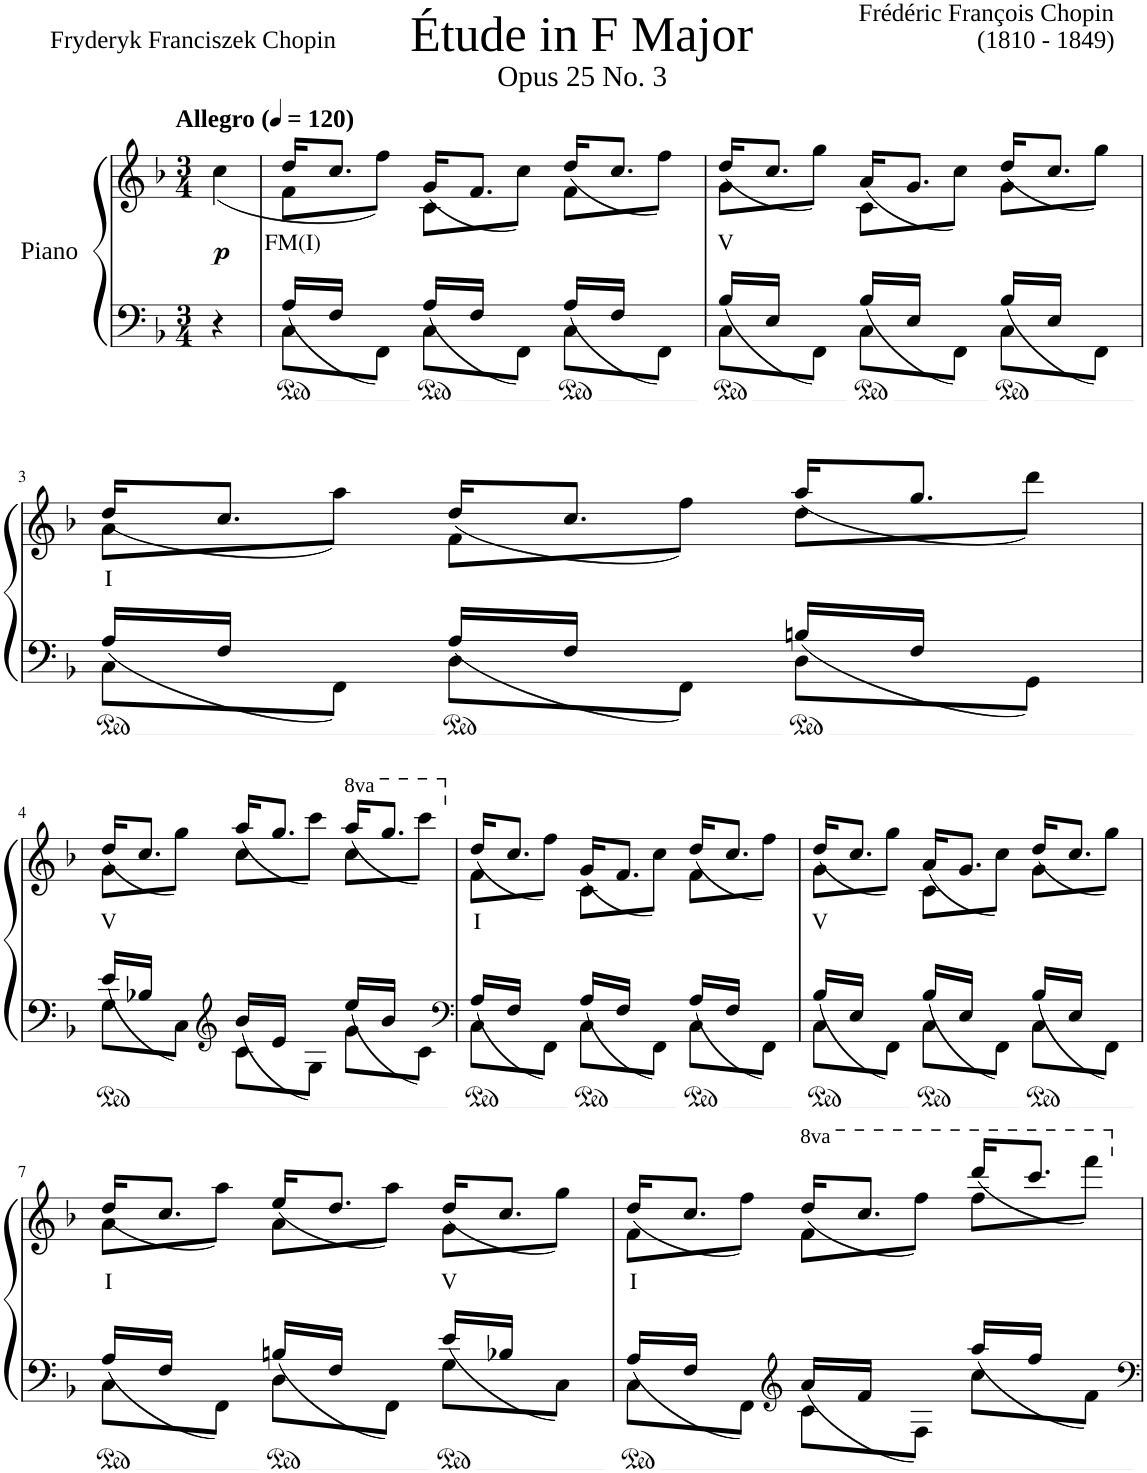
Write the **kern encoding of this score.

**kern	**kern	**text	**dynam
*part1	*part1	*part1	*part1
*staff2	*staff1	*staff1	*staff1/2
*I"Piano	*	*	*
*I'Pno	*	*	*
*clefF4	*clefG2	*	*
*k[b-]	*k[b-]	*	*
*M3/4	*M3/4	*	*
*MM120	*MM120	*	*
=	=	=	=
!	!LO:TX:a:B:t=Allegro	!	!
!	!	!	!LO:DY:b
4r	(4cc\	.	p
=1	=1	=1	=1
*^	*	*	*
!	!	!	!LO:LY:b	!
*	*	*^	*	*
16A/LL	8C\L	16dd/KL	8f\L	FM(I)	.
16F/JJ	.	8.cc/J	.	.	.
8ryy	8FF\J	.	8ff\J)	.	.
16A/LL	8C\L	(16g/KL	8c\L	.	.
16F/JJ	.	8.f/J	.	.	.
8ryy	8FF\J	.	8cc\J)	.	.
16A/LL	8C\L	(16dd/KL	8f\L	.	.
16F/JJ	.	8.cc/J	.	.	.
8ryy	8FF\J	.	8ff\J)	.	.
=2	=2	=2	=2	=2	=2
!	!	!	!	!LO:LY:b	!
16B-/LL	8C\L	(16dd/KL	8g\L	V	.
16E/JJ	.	8.cc/J	.	.	.
8ryy	8FF\J	.	8gg\J)	.	.
16B-/LL	8C\L	(16a/KL	8c\L	.	.
16E/JJ	.	8.g/J	.	.	.
8ryy	8FF\J	.	8cc\J)	.	.
16B-/LL	8C\L	(16dd/KL	8g\L	.	.
16E/JJ	.	8.cc/J	.	.	.
8ryy	8FF\J	.	8gg\J)	.	.
!!LO:LB:g=z	!!
=3	=3	=3	=3	=3	=3
!	!	!	!	!LO:LY:b	!
16A/LL	8C\L	(16dd/KL	8a\L	I	.
16F/JJ	.	8.cc/J	.	.	.
8ryy	8FF\J	.	8aa\J)	.	.
16A/LL	8D\L	(16dd/KL	8f\L	.	.
16F/JJ	.	8.cc/J	.	.	.
8ryy	8FF\J	.	8ff\J)	.	.
16Bn/LL	8D\L	(16aa/KL	8dd\L	.	.
16F/JJ	.	8.gg/J	.	.	.
8ryy	8GG\J	.	8ddd\J)	.	.
!!LO:LB:g=z	!!
=4	=4	=4	=4	=4	=4
!	!	!	!	!LO:LY:b	!
16e/LL	8G\L	(16dd/KL	8g\L	V	.
16B-X/JJ	.	8.cc/J	.	.	.
8ryy	8C\J	.	8gg\J)	.	.
*clefG2	*	*	*	*	*
16b-/LL	8c\L	(16aa/KL	8cc\L	.	.
16e/JJ	.	8.gg/J	.	.	.
8ryy	8G\J	.	8ccc\J)	.	.
*	*	*8va	*	*	*
16ee/LL	8g\L	(16aaa/KL	8ccc\L	.	.
16b-/JJ	.	8.ggg/J	.	.	.
8ryy	8c\J	.	8cccc\J)	.	.
=5	=5	=5	=5	=5	=5
*clefF4	*	*	*	*	*
*	*	*X8va	*	*	*
!	!	!	!	!LO:LY:b	!
16A/LL	8C\L	(16dd/KL	8f\L	I	.
16F/JJ	.	8.cc/J	.	.	.
8ryy	8FF\J	.	8ff\J)	.	.
16A/LL	8C\L	(16g/KL	8c\L	.	.
16F/JJ	.	8.f/J	.	.	.
8ryy	8FF\J	.	8cc\J)	.	.
16A/LL	8C\L	(16dd/KL	8f\L	.	.
16F/JJ	.	8.cc/J	.	.	.
8ryy	8FF\J	.	8ff\J)	.	.
=6	=6	=6	=6	=6	=6
!	!	!	!	!LO:LY:b	!
16B-/LL	8C\L	(16dd/KL	8g\L	V	.
16E/JJ	.	8.cc/J	.	.	.
8ryy	8FF\J	.	8gg\J)	.	.
16B-/LL	8C\L	(16a/KL	8c\L	.	.
16E/JJ	.	8.g/J	.	.	.
8ryy	8FF\J	.	8cc\J)	.	.
16B-/LL	8C\L	(16dd/KL	8g\L	.	.
16E/JJ	.	8.cc/J	.	.	.
8ryy	8FF\J	.	8gg\J)	.	.
!!LO:LB:g=z	!!
=7	=7	=7	=7	=7	=7
!	!	!	!	!LO:LY:b	!
16A/LL	8C\L	(16dd/KL	8a\L	I	.
16F/JJ	.	8.cc/J	.	.	.
8ryy	8FF\J	.	8aa\J)	.	.
16Bn/LL	8D\L	(16ee/KL	8a\L	.	.
16F/JJ	.	8.dd/J	.	.	.
8ryy	8FF\J	.	8aa\J)	.	.
!	!	!	!	!LO:LY:b	!
16e/LL	8G\L	(16dd/KL	8g\L	V	.
16B-X/JJ	.	8.cc/J	.	.	.
8ryy	8C\J	.	8gg\J)	.	.
=8	=8	=8	=8	=8	=8
!	!	!	!	!LO:LY:b	!
16A/LL	8C\L	(16dd/KL	8f\L	I	.
16F/JJ	.	8.cc/J	.	.	.
8ryy	8FF\J	.	8ff\J)	.	.
*clefG2	*	*	*	*	*
*	*	*8va	*	*	*
16a/LL	8c\L	(16ddd/KL	8ff\L	.	.
16f/JJ	.	8.ccc/J	.	.	.
8ryy	8F\J	.	8fff\J)	.	.
16aa/LL	8cc\L	(16dddd/KL	8fff\L	.	.
16ff/JJ	.	8.cccc/J	.	.	.
8ryy	8f\J	.	8ffff\J)	.	.
*	*	*X8va	*	*	*
*v	*v	*	*	*	*
*	*v	*v	*	*
=	=	=	=
*-	*-	*-	*-
